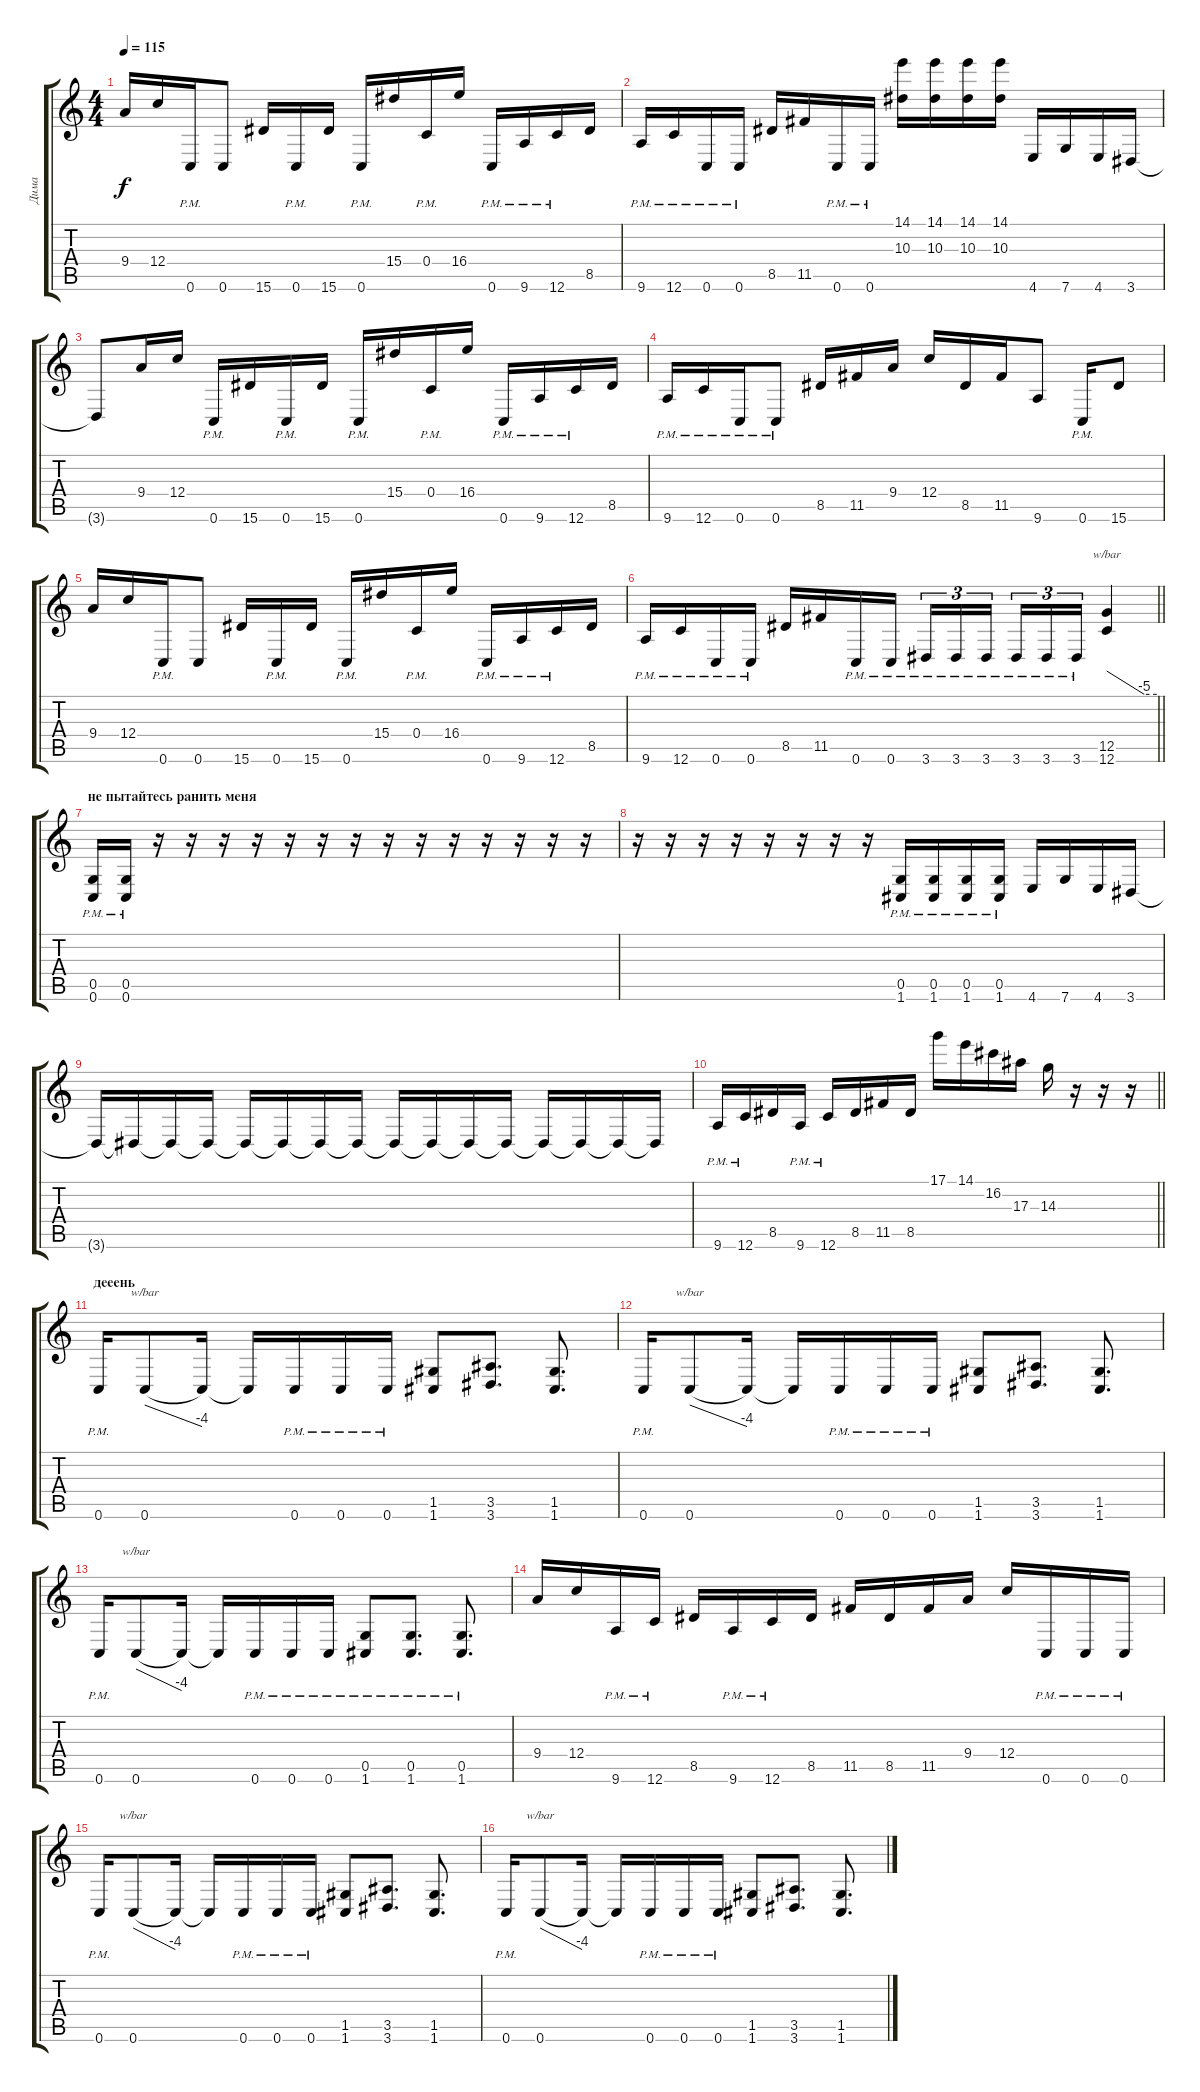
\track ("Дима" "Дима") {instrument distortionguitar}
\staff {score tabs}
\tuning (D4 A3 F3 C3 G2 C2) {hide}
\ts (4 4)
\tempo 115
\clef g2
\ks c
9.4.16{dy f} 12.4.16 0.6{pm}.16 0.6.8 15.6.16 0.6{pm}.16 15.6.16 0.6{pm}.16 15.4.16 0.4{pm}.16 16.4.16 0.6{pm}.16 9.6{pm}.16 12.6{pm}.16 8.5.16 |
9.6{pm}.16 12.6{pm}.16 0.6{pm}.16 0.6{pm}.16 8.5.16 11.5.16 0.6{pm}.16 0.6{pm}.16 (14.1 10.3).16 (14.1 10.3).16 (14.1 10.3).16 (14.1 10.3).16 4.6.16 7.6.16 4.6.16 3.6.16 |
3.6{t}.8 9.4.16 12.4.16 0.6{pm}.16 15.6.16 0.6{pm}.16 15.6.16 0.6{pm}.16 15.4.16 0.4{pm}.16 16.4.16 0.6{pm}.16 9.6{pm}.16 12.6{pm}.16 8.5.16 |
9.6{pm}.16 12.6{pm}.16 0.6{pm}.16 0.6{pm}.8 8.5.16 11.5.16 9.4.16 12.4.16 8.5.16 11.5.16 9.6.8 0.6{pm}.16 15.6.8 |
9.4.16 12.4.16 0.6{pm}.16 0.6.8 15.6.16 0.6{pm}.16 15.6.16 0.6{pm}.16 15.4.16 0.4{pm}.16 16.4.16 0.6{pm}.16 9.6{pm}.16 12.6{pm}.16 8.5.16 |
\barLineRight lightlight
9.6{pm}.16 12.6{pm}.16 0.6{pm}.16 0.6{pm}.16 8.5.16 11.5.16 0.6{pm}.16 0.6{pm}.16 3.6{pm}.16{tu (3 2)} 3.6{pm}.16{tu (3 2)} 3.6{pm}.16{tu (3 2) beam splitsecondary} 3.6{pm}.16{tu (3 2)} 3.6{pm}.16{tu (3 2)} 3.6{pm}.16{tu (3 2)} (12.5 12.6).4{tbe (custom default 0 0 45 -20 60 -20)} |
\section ("" "не пытайтесь ранить меня")
(0.5{pm} 0.6{pm}).16 (0.5{pm} 0.6{pm}).16 r.16 r.16 r.16 r.16 r.16 r.16 r.16 r.16 r.16 r.16 r.16 r.16 r.16 r.16 |
r.16 r.16 r.16 r.16 r.16 r.16 r.16 r.16 (0.5{pm} 1.6{pm}).16 (0.5{pm} 1.6{pm}).16 (0.5{pm} 1.6{pm}).16 (0.5{pm} 1.6{pm}).16 4.6.16 7.6.16 4.6.16 3.6.16 |
3.6{t}.16 3.6{t}.16 3.6{t}.16 3.6{t}.16 3.6{t}.16 3.6{t}.16 3.6{t}.16 3.6{t}.16 3.6{t}.16 3.6{t}.16 3.6{t}.16 3.6{t}.16 3.6{t}.16 3.6{t}.16 3.6{t}.16 3.6{t}.16 |
\barLineRight lightlight
9.6{pm}.16 12.6{pm}.16 8.5.16 9.6{pm}.16 12.6{pm}.16 8.5.16 11.5.16 8.5.16 17.1.16 14.1.16 16.2.16 17.3.16 14.3.16 r.16 r.16 r.16 |
\section ("" "дееень")
0.6{pm}.16 0.6.8{tbe (dive default 0 0 60 -16)} 0.6{t}.16 0.6{t}.16 0.6{pm}.16 0.6{pm}.16 0.6{pm}.16 (1.5 1.6).8 (3.5 3.6).8{d} (1.5 1.6).8{d} |
0.6{pm}.16 0.6.8{tbe (dive default 0 0 60 -16)} 0.6{t}.16 0.6{t}.16 0.6{pm}.16 0.6{pm}.16 0.6{pm}.16 (1.5 1.6).8 (3.5 3.6).8{d} (1.5 1.6).8{d} |
0.6{pm}.16 0.6.8{tbe (dive default 0 0 60 -16)} 0.6{t}.16 0.6{t}.16 0.6{pm}.16 0.6{pm}.16 0.6{pm}.16 (0.5{pm} 1.6{pm}).8 (0.5{pm} 1.6{pm}).8{d} (0.5{pm} 1.6{pm}).8{d} |
9.4.16 12.4.16 9.6{pm}.16 12.6{pm}.16 8.5.16 9.6{pm}.16 12.6{pm}.16 8.5.16 11.5.16 8.5.16 11.5.16 9.4.16 12.4.16 0.6{pm}.16 0.6{pm}.16 0.6{pm}.16 |
0.6{pm}.16 0.6.8{tbe (dive default 0 0 60 -16)} 0.6{t}.16 0.6{t}.16 0.6{pm}.16 0.6{pm}.16 0.6{pm}.16 (1.5 1.6).8 (3.5 3.6).8{d} (1.5 1.6).8{d} |
0.6{pm}.16 0.6.8{tbe (dive default 0 0 60 -16)} 0.6{t}.16 0.6{t}.16 0.6{pm}.16 0.6{pm}.16 0.6{pm}.16 (1.5 1.6).8 (3.5 3.6).8{d} (1.5 1.6).8{d}
